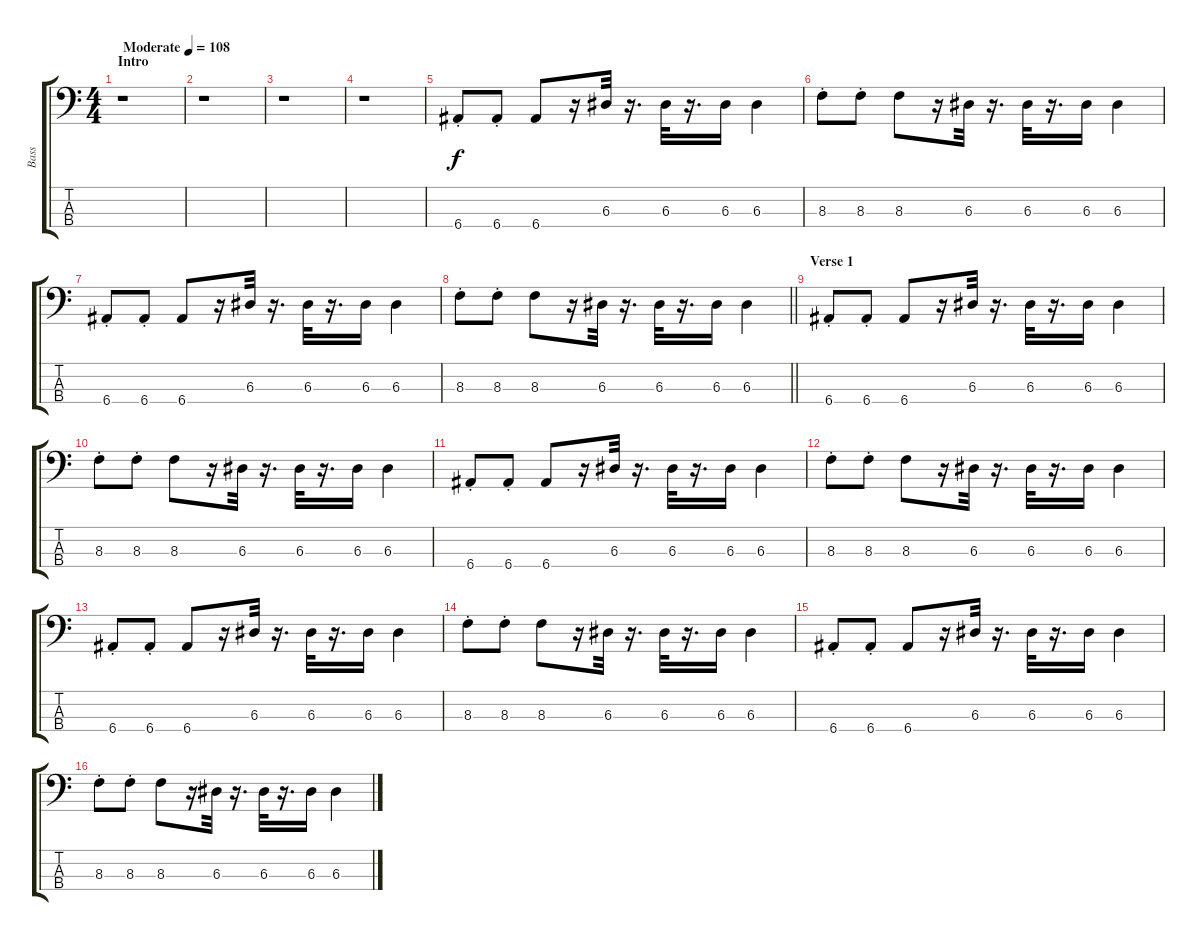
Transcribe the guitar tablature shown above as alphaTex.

\track ("Bass" "Bass") {instrument electricbassfinger}
\staff {score tabs}
\tuning (G2 D2 A1 E1) {hide}
\ts (4 4)
\section ("" "Intro")
\tempo (108 "Moderate")
\clef f4
\ks c
r.1{dy f instrument electricbassfinger} |
r.1 |
r.1 |
r.1 |
6.4{st}.8 6.4{st}.8 6.4.8 r.16 6.3.32 r.16{d} 6.3.32 r.16{d} 6.3.16 6.3.4 |
8.3{st}.8 8.3{st}.8 8.3.8 r.16 6.3.32 r.16{d} 6.3.32 r.16{d} 6.3.16 6.3.4 |
6.4{st}.8 6.4{st}.8 6.4.8 r.16 6.3.32 r.16{d} 6.3.32 r.16{d} 6.3.16 6.3.4 |
\barLineRight lightlight
8.3{st}.8 8.3{st}.8 8.3.8 r.16 6.3.32 r.16{d} 6.3.32 r.16{d} 6.3.16 6.3.4 |
\section ("" "Verse 1")
6.4{st}.8 6.4{st}.8 6.4.8 r.16 6.3.32 r.16{d} 6.3.32 r.16{d} 6.3.16 6.3.4 |
8.3{st}.8 8.3{st}.8 8.3.8 r.16 6.3.32 r.16{d} 6.3.32 r.16{d} 6.3.16 6.3.4 |
6.4{st}.8 6.4{st}.8 6.4.8 r.16 6.3.32 r.16{d} 6.3.32 r.16{d} 6.3.16 6.3.4 |
8.3{st}.8 8.3{st}.8 8.3.8 r.16 6.3.32 r.16{d} 6.3.32 r.16{d} 6.3.16 6.3.4 |
6.4{st}.8 6.4{st}.8 6.4.8 r.16 6.3.32 r.16{d} 6.3.32 r.16{d} 6.3.16 6.3.4 |
8.3{st}.8 8.3{st}.8 8.3.8 r.16 6.3.32 r.16{d} 6.3.32 r.16{d} 6.3.16 6.3.4 |
6.4{st}.8 6.4{st}.8 6.4.8 r.16 6.3.32 r.16{d} 6.3.32 r.16{d} 6.3.16 6.3.4 |
8.3{st}.8 8.3{st}.8 8.3.8 r.16 6.3.32 r.16{d} 6.3.32 r.16{d} 6.3.16 6.3.4
